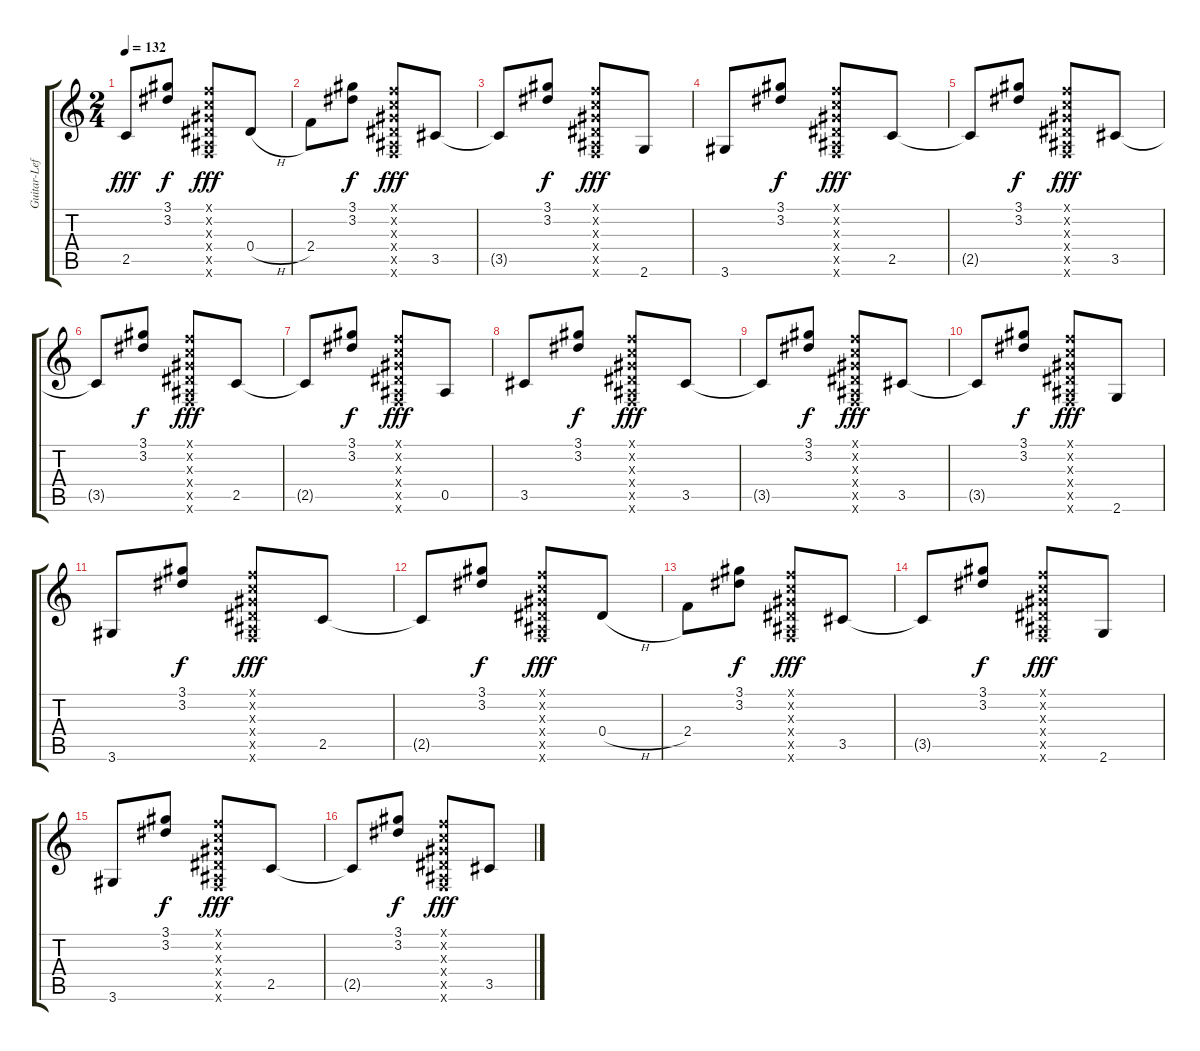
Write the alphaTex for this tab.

\track ("Guitar-Left" "Guitar-Lef") {instrument acousticguitarsteel}
\staff {score tabs}
\tuning (F4 C4 Ab3 Eb3 Bb2 F2) {hide}
\ts (2 4)
\tempo 132
\clef g2
\ks c
2.5{t}.8{dy fff} (3.1 3.2).8{dy f} (0.1{x} 0.2{x} 0.3{x} 0.4{x} 0.5{x} 0.6{x}).8{dy fff} 0.4{h}.8 |
2.4.8 (3.1 3.2).8{dy f} (0.1{x} 0.2{x} 0.3{x} 0.4{x} 0.5{x} 0.6{x}).8{dy fff} 3.5.8 |
3.5{t}.8 (3.1 3.2).8{dy f} (0.1{x} 0.2{x} 0.3{x} 0.4{x} 0.5{x} 0.6{x}).8{dy fff} 2.6.8 |
3.6.8 (3.1 3.2).8{dy f} (0.1{x} 0.2{x} 0.3{x} 0.4{x} 0.5{x} 0.6{x}).8{dy fff} 2.5.8 |
2.5{t}.8 (3.1 3.2).8{dy f} (0.1{x} 0.2{x} 0.3{x} 0.4{x} 0.5{x} 0.6{x}).8{dy fff} 3.5.8 |
3.5{t}.8 (3.1 3.2).8{dy f} (0.1{x} 0.2{x} 0.3{x} 0.4{x} 0.5{x} 0.6{x}).8{dy fff} 2.5.8 |
2.5{t}.8 (3.1 3.2).8{dy f} (0.1{x} 0.2{x} 0.3{x} 0.4{x} 0.5{x} 0.6{x}).8{dy fff} 0.5.8 |
3.5.8 (3.1 3.2).8{dy f} (0.1{x} 0.2{x} 0.3{x} 0.4{x} 0.5{x} 0.6{x}).8{dy fff} 3.5.8 |
3.5{t}.8 (3.1 3.2).8{dy f} (0.1{x} 0.2{x} 0.3{x} 0.4{x} 0.5{x} 0.6{x}).8{dy fff} 3.5.8 |
3.5{t}.8 (3.1 3.2).8{dy f} (0.1{x} 0.2{x} 0.3{x} 0.4{x} 0.5{x} 0.6{x}).8{dy fff} 2.6.8 |
3.6.8 (3.1 3.2).8{dy f} (0.1{x} 0.2{x} 0.3{x} 0.4{x} 0.5{x} 0.6{x}).8{dy fff} 2.5.8 |
2.5{t}.8 (3.1 3.2).8{dy f} (0.1{x} 0.2{x} 0.3{x} 0.4{x} 0.5{x} 0.6{x}).8{dy fff} 0.4{h}.8 |
2.4.8 (3.1 3.2).8{dy f} (0.1{x} 0.2{x} 0.3{x} 0.4{x} 0.5{x} 0.6{x}).8{dy fff} 3.5.8 |
3.5{t}.8 (3.1 3.2).8{dy f} (0.1{x} 0.2{x} 0.3{x} 0.4{x} 0.5{x} 0.6{x}).8{dy fff} 2.6.8 |
3.6.8 (3.1 3.2).8{dy f} (0.1{x} 0.2{x} 0.3{x} 0.4{x} 0.5{x} 0.6{x}).8{dy fff} 2.5.8 |
2.5{t}.8 (3.1 3.2).8{dy f} (0.1{x} 0.2{x} 0.3{x} 0.4{x} 0.5{x} 0.6{x}).8{dy fff} 3.5.8
